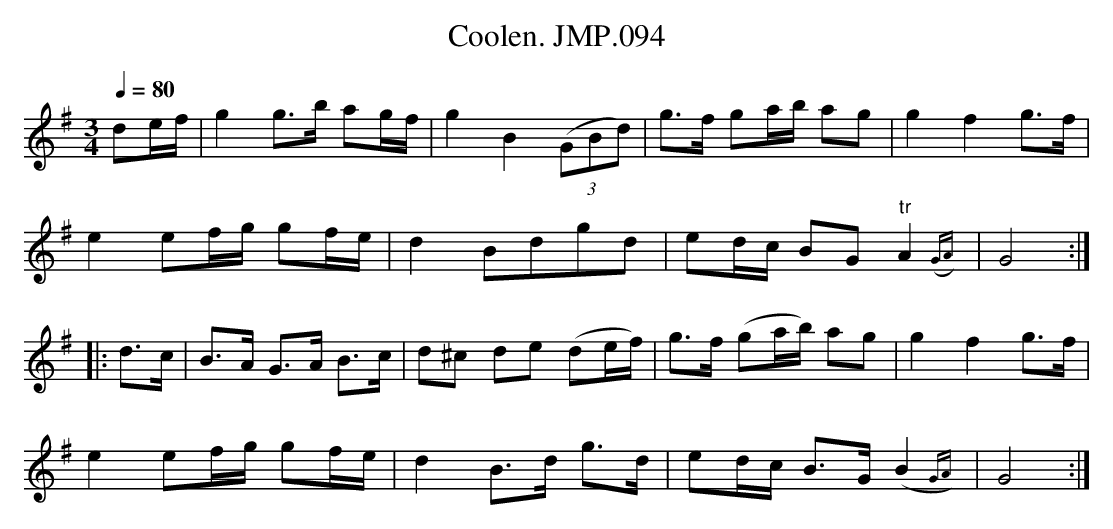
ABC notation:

X:1
T:Coolen. JMP.094
M:3/4
L:1/8
Q:1/4=80
K:G major
de/f/ | g2 g>b ag/f/ | g2 B2 (3(GBd) | g>f ga/b/ ag | g2f2 g>f |
e2 ef/g/ gf/e/ |d2Bdgd |ed/c/ BG "tr"A2 {(GA)} | G4 :|
|:d>c | B>A G>A B>c | d^c de (de/f/) | g>f (ga/b/) ag | g2f2 g>f |
e2 ef/g/ gf/e/ | d2 B>d g>d | ed/c/ B>G (B2{GA}) | G4 :|
